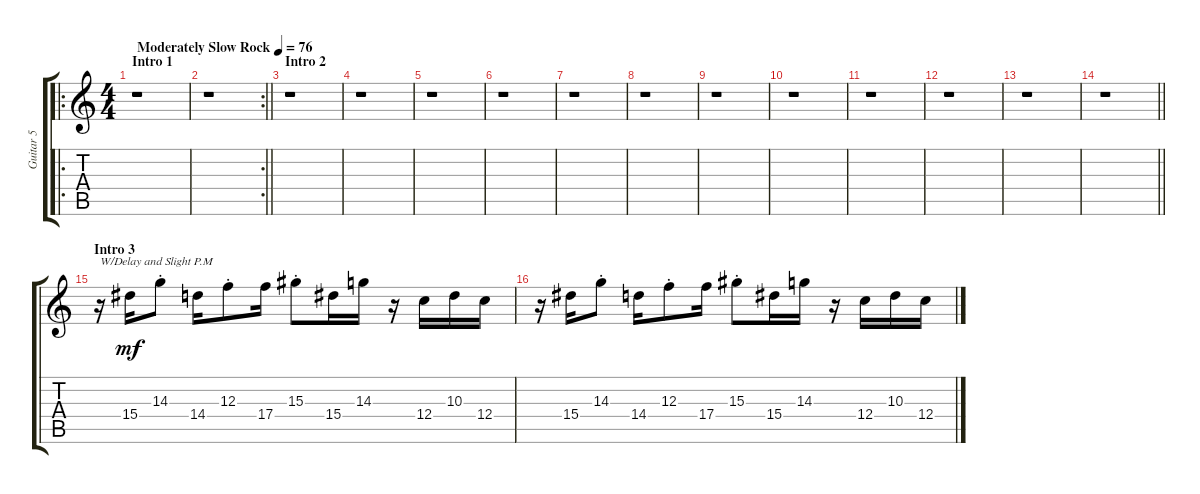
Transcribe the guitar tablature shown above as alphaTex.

\track ("Guitar 5" "Guitar 5") {instrument distortionguitar}
\staff {score tabs}
\tuning (D4 A3 F3 C3 G2 C2) {hide}
\ro
\ts (4 4)
\section ("" "Intro 1")
\tempo (76 "Moderately Slow Rock")
\clef g2
\ks c
r.1{dy mf instrument distortionguitar} |
\rc 2
\barLineRight lightlight
r.1 |
\section ("" "Intro 2")
r.1 |
r.1 |
r.1 |
r.1 |
r.1 |
r.1 |
r.1 |
r.1 |
r.1 |
r.1 |
r.1 |
\barLineRight lightlight
r.1 |
\section ("" "Intro 3")
r.16{txt "W/Delay and Slight P.M"} 15.4.16 14.3{st}.8 14.4.16 12.3{st}.8 17.4.16 15.3{st}.8 15.4.16 14.3.16 r.16 12.4.16 10.3.16 12.4.16 |
r.16 15.4.16 14.3{st}.8 14.4.16 12.3{st}.8 17.4.16 15.3{st}.8 15.4.16 14.3.16 r.16 12.4.16 10.3.16 12.4.16
